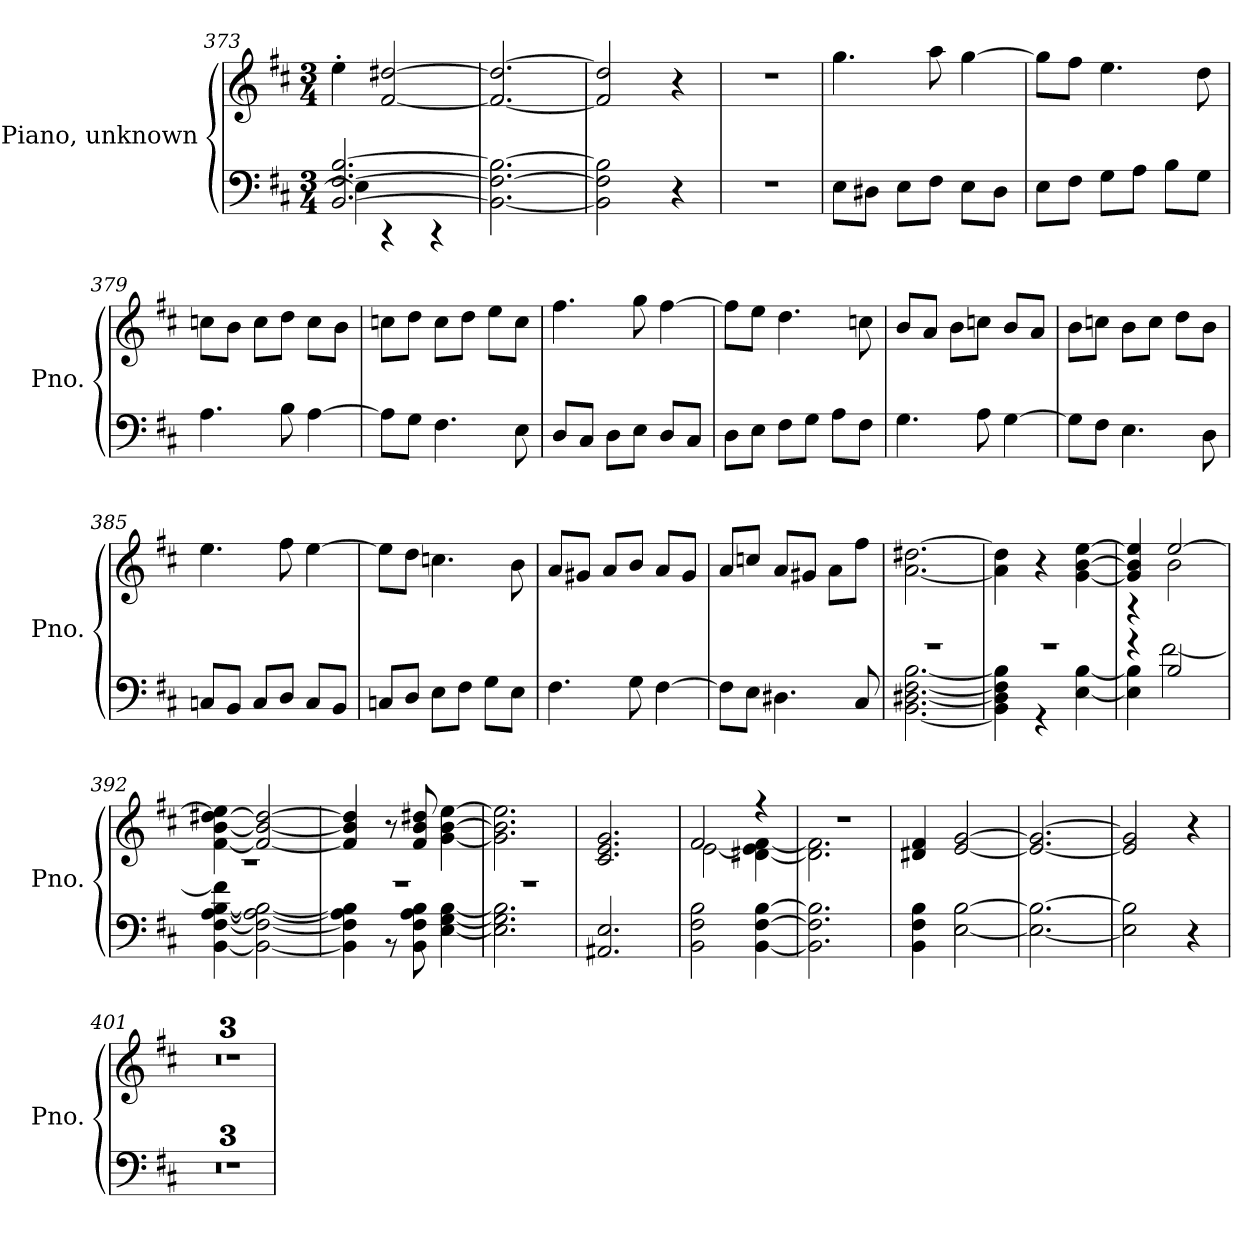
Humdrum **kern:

**kern	**kern
*part1	*part1
*staff2	*staff1
*I"Piano, unknown	*
*I'Pno.	*
*clefF4	*clefG2
*k[f#c#]	*k[f#c#]
*M3/4	*M3/4
=373	=373
*^	*
[2.BB/ [2.F#/ [2.B/	4E\]	4ee'\
.	4r	[2f#/ [2dd#X/
.	4r	.
*v	*v	*
=374	=374
2.BB\_ 2.F#\_ 2.B\_	2.f#/_ 2.dd#/_
=375	=375
2BB\] 2F#\] 2B\]	2f#/] 2dd#/]
4r	4r
=376	=376
2.r	2.r
!!LO:LB:g=z
=377	=377
8E\L	4.gg\
8D#X\J	.
8E\L	.
8F#\J	8aa\
8E\L	[4gg\
8D#\J	.
=378	=378
8E\L	8gg\L]
8F#\J	8ff#\J
8G\L	4.ee\
8A\J	.
8B\L	.
8G\J	8dd\
=379	=379
4.A\	8ccn\L
.	8b\J
.	8cc\L
8B\	8dd\J
[4A\	8cc\L
.	8b\J
=380	=380
8A\L]	8ccn\L
8G\J	8dd\J
4.F#\	8cc\L
.	8dd\J
.	8ee\L
8E\	8cc\J
=381	=381
8D/L	4.ff#\
8C#/J	.
8D\L	.
8E\J	8gg\
8D/L	[4ff#\
8C#/J	.
=382	=382
8D\L	8ff#\L]
8E\J	8ee\J
8F#\L	4.dd\
8G\J	.
8A\L	.
8F#\J	8ccn\
!!LO:LB:g=z
=383	=383
4.G\	8b/L
.	8a/J
.	8b\L
8A\	8ccn\J
[4G\	8b/L
.	8a/J
=384	=384
8G\L]	8b\L
8F#\J	8ccn\J
4.E\	8b\L
.	8cc\J
.	8dd\L
8D\	8b\J
=385	=385
8Cn/L	4.ee\
8BB/J	.
8C/L	.
8D/J	8ff#\
8C/L	[4ee\
8BB/J	.
=386	=386
8Cn/L	8ee\L]
8D/J	8dd\J
8E\L	4.ccn\
8F#\J	.
8G\L	.
8E\J	8b\
=387	=387
4.F#\	8a/L
.	8g#X/J
.	8a/L
8G\	8b/J
[4F#\	8a/L
.	8g#/J
!!LO:PB:g=z
=388	=388
8F#\L]	8a/L
8E\J	8ccn/J
4.D#X\	8a/L
.	8g#X/J
.	8a\L
8C#/	8ff#\J
=389	=389
*^	*
2.r	[2.BB\ [2.D#X\ [2.F#\ [2.B\	[2.a\ [2.dd#X\
=390	=390	=390
2.r	4BB\] 4D#\] 4F#\] 4B\]	4a\] 4dd#\]
.	4r	4r
.	[4E\ [4B\	[4g\ [4b\ [4ee\
=391	=391	=391
*	*	*^
4r	4E\] 4B\]	4g/] 4b/] 4ee/]	4r
2B/	[2f#\	[2ee/	2b\
*	*	*v	*v
=392	=392	=392
2.r	[4BB\ [4F#\ [4A\ [4B\ 4f#\]	[4f#\ [4b\ [4dd#X\ 4ee\]
.	2BB\_ 2F#\_ 2A\_ 2B\_	2f#/_ 2b/_ 2dd#/_
=393	=393	=393
2.r	4BB\] 4F#\] 4A\] 4B\]	4f#/] 4b/] 4dd#/]
.	8r	8r
.	8BB\ 8F#\ 8A\ 8B\	8f#/ 8b/ 8dd#X/
.	[4E\ [4G\ [4B\	[4g\ [4b\ [4ee\
=394	=394	=394
2.r	2.E\] 2.G\] 2.B\]	2.g\] 2.b\] 2.ee\]
*v	*v	*
=395	=395
2.AA#X/ 2.E/	2.c#/ 2.e/ 2.g/
=396	=396
*	*^
2BB\ 2F#\ 2B\	2f#/	[2e\
[4BB\ [4F#\ [4B\	4r	[4d#X\ 4e\] [4f#\
!!LO:LB:g=z	!!
=397	=397	=397
2.BB\] 2.F#\] 2.B\]	2.r	2.d#\] 2.f#\]
*	*v	*v
=398	=398
4BB\ 4F#\ 4B\	4d#X/ 4f#/
[2E\ [2B\	[2e/ [2g/
=399	=399
2.E\_ 2.B\_	2.e/_ 2.g/_
=400	=400
2E\] 2B\]	2e/] 2g/]
4r	4r
=401	=401
2.r	2.r
=402	=402
2.r	2.r
=403	=403
2.r	2.r
=	=
*-	*-
